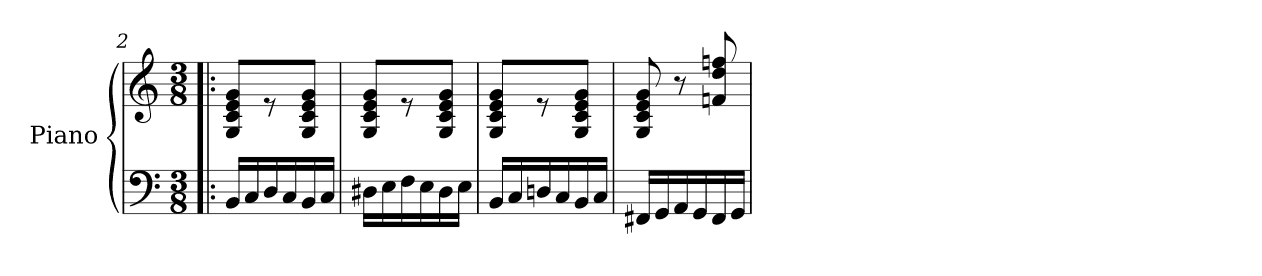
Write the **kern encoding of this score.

**kern	**kern
*part1	*part1
*staff2	*staff1
*I"Piano	*
*I'Pno.	*
*clefF4	*clefG2
*k[]	*k[]
*M3/8	*M3/8
=2!|:	=2!|:
16BB/LL	8G/ 8c/ 8e/ 8g/L
16C/	.
16D/	8r
16C/	.
16BB/	8G/ 8c/ 8e/ 8g/J
16C/JJ	.
=3	=3
16D#X\LL	8G/ 8c/ 8e/ 8g/L
16E\	.
16F\	8r
16E\	.
16D#\	8G/ 8c/ 8e/ 8g/J
16E\JJ	.
=4	=4
16BB/LL	8G/ 8c/ 8e/ 8g/L
16C/	.
16Dn/	8r
16C/	.
16BB/	8G/ 8c/ 8e/ 8g/J
16C/JJ	.
=5	=5
16FF#X/LL	8G/ 8c/ 8e/ 8g/
16GG/	.
16AA/	8r
16GG/	.
16FF#/	8fn/ 8dd/ 8ffn/
16GG/JJ	.
=	=
*-	*-
